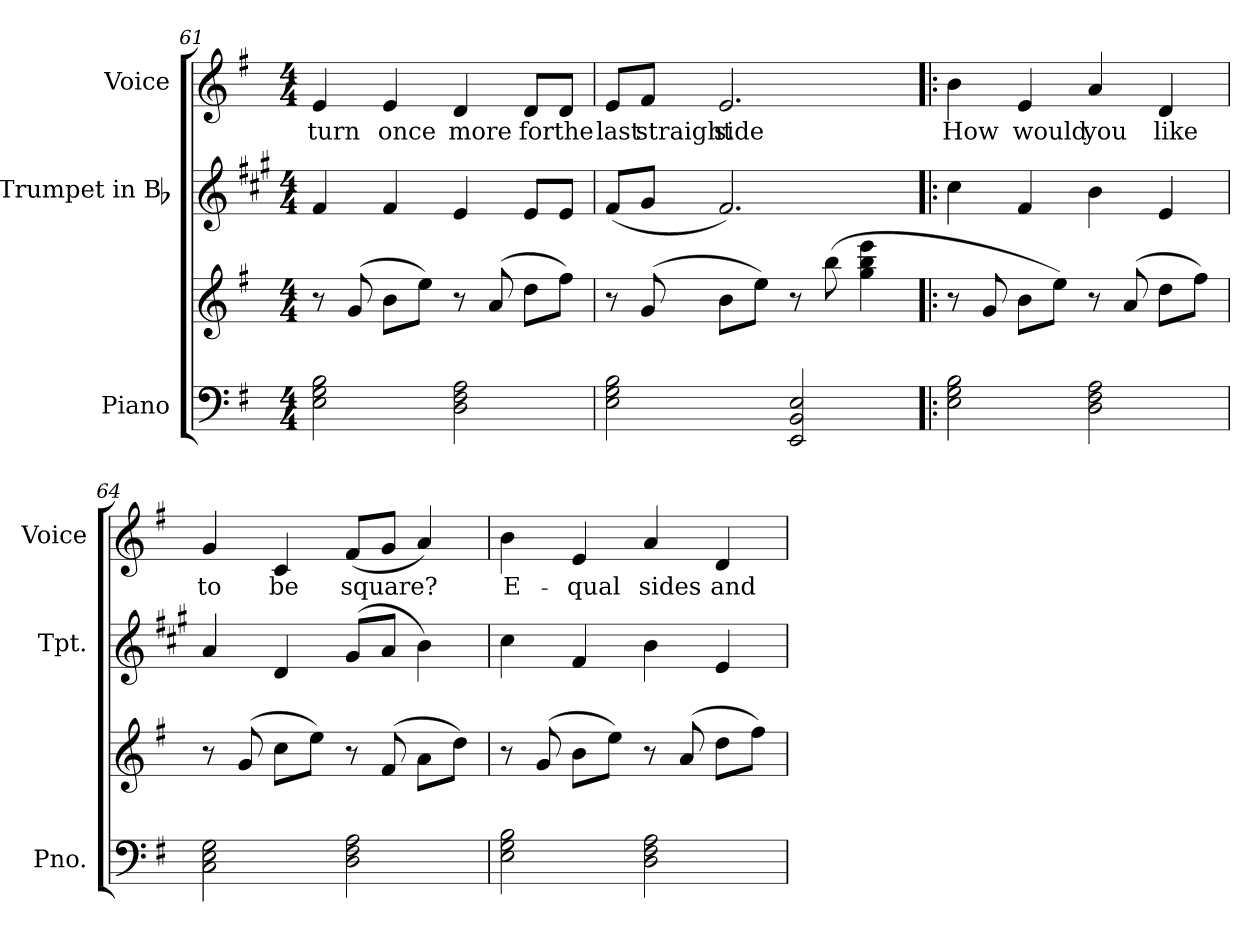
**kern	**kern	**kern	**kern	**text
*part3	*part3	*part2	*part1	*part1
*staff4	*staff3	*staff2	*staff1	*staff1
*I"Piano	*	*I"Trumpet in Bb	*I"Voice	*
*I'Pno.	*	*I'Tpt.	*I'Voice	*
*clefF4	*clefG2	*clefG2	*clefG2	*
*	*	*ITrd1c2	*	*
*k[f#]	*k[f#]	*k[f#]	*k[f#]	*
*G:	*G:	*G:	*G:	*
*M4/4	*M4/4	*M4/4	*M4/4	*
=61	=61	=61	=61	=61
!	!	!	!	!LO:LY:b:color=#000000
2Ei\ 2Gi 2Bi	8r	4ei/	4ei/	turn
.	(8gi/	.	.	.
!	!	!	!	!LO:LY:b:color=#000000
.	8bi\L	4ei/	4ei/	once
.	8eei\J)	.	.	.
!	!	!	!	!LO:LY:b:color=#000000
2Di\ 2F#i 2Ai	8r	4di/	4di/	more
.	(8ai/	.	.	.
!	!	!	!	!LO:LY:b:color=#000000
.	8ddi\L	8di/L	8di/L	for
!	!	!	!	!LO:LY:b:color=#000000
.	8ff#i\J)	8di/J	8di/J	the
=62	=62	=62	=62	=62
!	!	!	!	!LO:LY:b:color=#000000
2Ei\ 2Gi 2Bi	8r	(8ei/L	8ei/L	last
!	!	!	!	!LO:LY:b:color=#000000
.	(8gi/	8f#i/J	8f#i/J	straight
!	!	!	!	!LO:LY:b:color=#000000
.	8bi\L	2.ei/)	2.ei/	side
.	8eei\J)	.	.	.
2EEi/ 2BBi 2Ei	8r	.	.	.
.	(8bbi\	.	.	.
.	4ggi\ 4bbi 4eeei	.	.	.
=63!|:	=63!|:	=63!|:	=63!|:	=63!|:
!	!	!	!	!LO:LY:b:color=#000000
2Ei\ 2Gi 2Bi	8r	4bi\	4bi\	How
.	8gi/	.	.	.
!	!	!	!	!LO:LY:b:color=#000000
.	8bi\L	4ei/	4ei/	would
.	8eei\J)	.	.	.
!	!	!	!	!LO:LY:b:color=#000000
2Di\ 2F#i 2Ai	8r	4ai\	4ai/	you
.	(8ai/	.	.	.
!	!	!	!	!LO:LY:b:color=#000000
.	8ddi\L	4di/	4di/	like
.	8ff#i\J)	.	.	.
!!LO:LB:g=z
=64	=64	=64	=64	=64
!	!	!	!	!LO:LY:b:color=#000000
2Ci\ 2Ei 2Gi	8r	4gi/	4gi/	to
.	(8gi/	.	.	.
!	!	!	!	!LO:LY:b:color=#000000
.	8cci\L	4ci/	4ci/	be
.	8eei\J)	.	.	.
!	!	!	!	!LO:LY:b:color=#000000
2Di\ 2F#i 2Ai	8r	(8f#i/L	(8f#i/L	square?
.	(8f#i/	8gi/J	8gi/J	.
.	8ai\L	4ai\)	4ai/)	.
.	8ddi\J)	.	.	.
=65	=65	=65	=65	=65
!	!	!	!	!LO:LY:b:color=#000000
2Ei\ 2Gi 2Bi	8r	4bi\	4bi\	E-
.	(8gi/	.	.	.
!	!	!	!	!LO:LY:b:color=#000000
.	8bi\L	4ei/	4ei/	-qual
.	8eei\J)	.	.	.
!	!	!	!	!LO:LY:b:color=#000000
2Di\ 2F#i 2Ai	8r	4ai\	4ai/	sides
.	(8ai/	.	.	.
!	!	!	!	!LO:LY:b:color=#000000
.	8ddi\L	4di/	4di/	and
.	8ff#i\J)	.	.	.
=	=	=	=	=
*-	*-	*-	*-	*-
